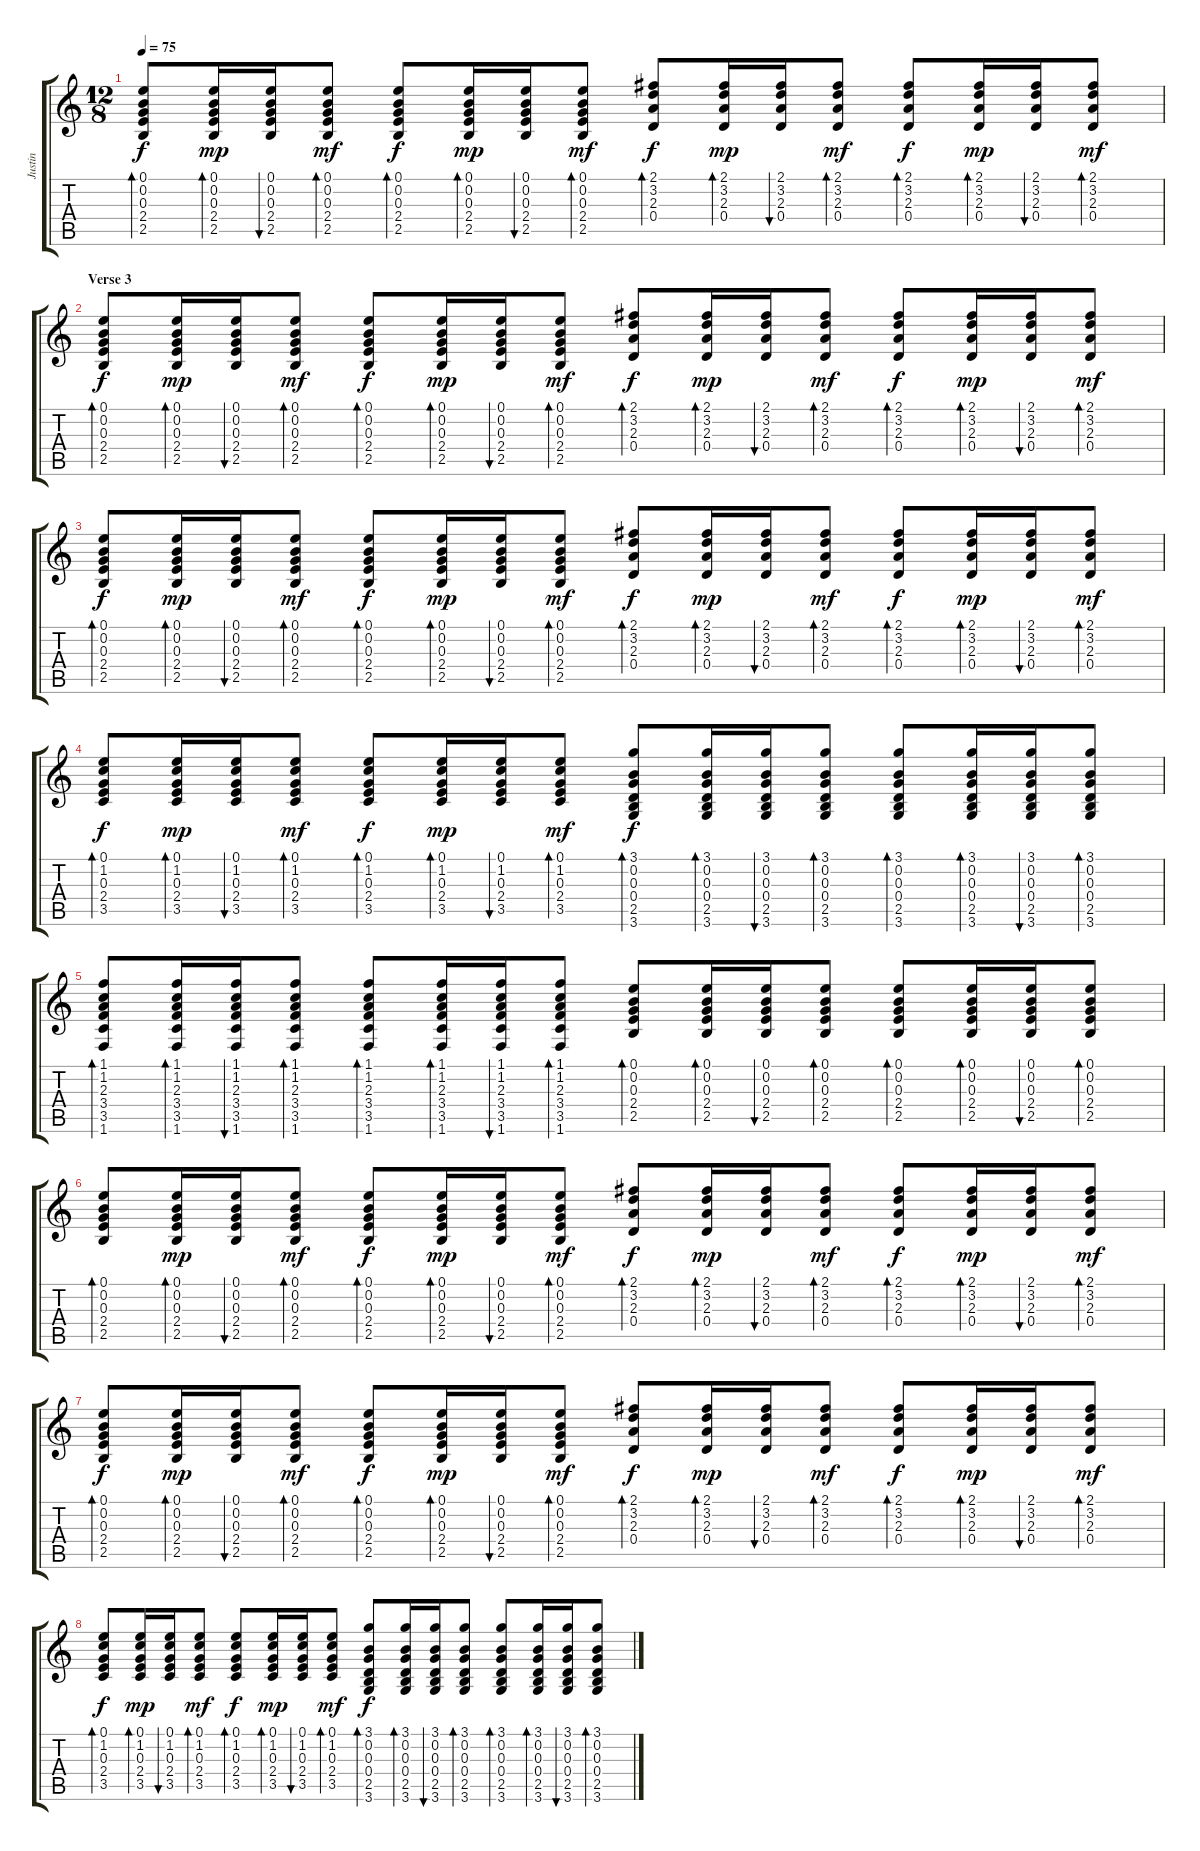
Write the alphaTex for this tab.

\track ("Justin" "Justin") {instrument acousticguitarsteel}
\staff {score tabs}
\tuning (E4 B3 G3 D3 A2 E2) {hide}
\ts (12 8)
\tempo 75
\clef g2
\ks c
(0.1 0.2 0.3 2.4 2.5).8{bd 60 dy f} (0.1 0.2 0.3 2.4 2.5).16{bd 60 dy mp} (0.1 0.2 0.3 2.4 2.5).16{bu 60} (0.1 0.2 0.3 2.4 2.5).8{bd 60 dy mf} (0.1 0.2 0.3 2.4 2.5).8{bd 60 dy f} (0.1 0.2 0.3 2.4 2.5).16{bd 60 dy mp} (0.1 0.2 0.3 2.4 2.5).16{bu 60} (0.1 0.2 0.3 2.4 2.5).8{bd 60 dy mf} (2.1 3.2 2.3 0.4).8{bd 60 dy f} (2.1 3.2 2.3 0.4).16{bd 60 dy mp} (2.1 3.2 2.3 0.4).16{bu 60} (2.1 3.2 2.3 0.4).8{bd 60 dy mf} (2.1 3.2 2.3 0.4).8{bd 60 dy f} (2.1 3.2 2.3 0.4).16{bd 60 dy mp} (2.1 3.2 2.3 0.4).16{bu 60} (2.1 3.2 2.3 0.4).8{bd 60 dy mf} |
\section ("" "Verse 3")
(0.1 0.2 0.3 2.4 2.5).8{bd 60 dy f} (0.1 0.2 0.3 2.4 2.5).16{bd 60 dy mp} (0.1 0.2 0.3 2.4 2.5).16{bu 60} (0.1 0.2 0.3 2.4 2.5).8{bd 60 dy mf} (0.1 0.2 0.3 2.4 2.5).8{bd 60 dy f} (0.1 0.2 0.3 2.4 2.5).16{bd 60 dy mp} (0.1 0.2 0.3 2.4 2.5).16{bu 60} (0.1 0.2 0.3 2.4 2.5).8{bd 60 dy mf} (2.1 3.2 2.3 0.4).8{bd 60 dy f} (2.1 3.2 2.3 0.4).16{bd 60 dy mp} (2.1 3.2 2.3 0.4).16{bu 60} (2.1 3.2 2.3 0.4).8{bd 60 dy mf} (2.1 3.2 2.3 0.4).8{bd 60 dy f} (2.1 3.2 2.3 0.4).16{bd 60 dy mp} (2.1 3.2 2.3 0.4).16{bu 60} (2.1 3.2 2.3 0.4).8{bd 60 dy mf} |
(0.1 0.2 0.3 2.4 2.5).8{bd 60 dy f} (0.1 0.2 0.3 2.4 2.5).16{bd 60 dy mp} (0.1 0.2 0.3 2.4 2.5).16{bu 60} (0.1 0.2 0.3 2.4 2.5).8{bd 60 dy mf} (0.1 0.2 0.3 2.4 2.5).8{bd 60 dy f} (0.1 0.2 0.3 2.4 2.5).16{bd 60 dy mp} (0.1 0.2 0.3 2.4 2.5).16{bu 60} (0.1 0.2 0.3 2.4 2.5).8{bd 60 dy mf} (2.1 3.2 2.3 0.4).8{bd 60 dy f} (2.1 3.2 2.3 0.4).16{bd 60 dy mp} (2.1 3.2 2.3 0.4).16{bu 60} (2.1 3.2 2.3 0.4).8{bd 60 dy mf} (2.1 3.2 2.3 0.4).8{bd 60 dy f} (2.1 3.2 2.3 0.4).16{bd 60 dy mp} (2.1 3.2 2.3 0.4).16{bu 60} (2.1 3.2 2.3 0.4).8{bd 60 dy mf} |
(0.1 1.2 0.3 2.4 3.5).8{bd 60 dy f} (0.1 1.2 0.3 2.4 3.5).16{bd 60 dy mp} (0.1 1.2 0.3 2.4 3.5).16{bu 60} (0.1 1.2 0.3 2.4 3.5).8{bd 60 dy mf} (0.1 1.2 0.3 2.4 3.5).8{bd 60 dy f} (0.1 1.2 0.3 2.4 3.5).16{bd 60 dy mp} (0.1 1.2 0.3 2.4 3.5).16{bu 60} (0.1 1.2 0.3 2.4 3.5).8{bd 60 dy mf} (3.1 0.2 0.3 0.4 2.5 3.6).8{bd 60 dy f} (3.1 0.2 0.3 0.4 2.5 3.6).16{bd 60} (3.1 0.2 0.3 0.4 2.5 3.6).16{bu 60} (3.1 0.2 0.3 0.4 2.5 3.6).8{bd 60} (3.1 0.2 0.3 0.4 2.5 3.6).8{bd 60} (3.1 0.2 0.3 0.4 2.5 3.6).16{bd 60} (3.1 0.2 0.3 0.4 2.5 3.6).16{bu 60} (3.1 0.2 0.3 0.4 2.5 3.6).8{bd 60} |
(1.1 1.2 2.3 3.4 3.5 1.6).8{bd 60} (1.1 1.2 2.3 3.4 3.5 1.6).16{bd 60} (1.1 1.2 2.3 3.4 3.5 1.6).16{bu 60} (1.1 1.2 2.3 3.4 3.5 1.6).8{bd 60} (1.1 1.2 2.3 3.4 3.5 1.6).8{bd 60} (1.1 1.2 2.3 3.4 3.5 1.6).16{bd 60} (1.1 1.2 2.3 3.4 3.5 1.6).16{bu 60} (1.1 1.2 2.3 3.4 3.5 1.6).8{bd 60} (0.1 0.2 0.3 2.4 2.5).8{bd 60} (0.1 0.2 0.3 2.4 2.5).16{bd 60} (0.1 0.2 0.3 2.4 2.5).16{bu 60} (0.1 0.2 0.3 2.4 2.5).8{bd 60} (0.1 0.2 0.3 2.4 2.5).8{bd 60} (0.1 0.2 0.3 2.4 2.5).16{bd 60} (0.1 0.2 0.3 2.4 2.5).16{bu 60} (0.1 0.2 0.3 2.4 2.5).8{bd 60} |
(0.1 0.2 0.3 2.4 2.5).8{bd 60} (0.1 0.2 0.3 2.4 2.5).16{bd 60 dy mp} (0.1 0.2 0.3 2.4 2.5).16{bu 60} (0.1 0.2 0.3 2.4 2.5).8{bd 60 dy mf} (0.1 0.2 0.3 2.4 2.5).8{bd 60 dy f} (0.1 0.2 0.3 2.4 2.5).16{bd 60 dy mp} (0.1 0.2 0.3 2.4 2.5).16{bu 60} (0.1 0.2 0.3 2.4 2.5).8{bd 60 dy mf} (2.1 3.2 2.3 0.4).8{bd 60 dy f} (2.1 3.2 2.3 0.4).16{bd 60 dy mp} (2.1 3.2 2.3 0.4).16{bu 60} (2.1 3.2 2.3 0.4).8{bd 60 dy mf} (2.1 3.2 2.3 0.4).8{bd 60 dy f} (2.1 3.2 2.3 0.4).16{bd 60 dy mp} (2.1 3.2 2.3 0.4).16{bu 60} (2.1 3.2 2.3 0.4).8{bd 60 dy mf} |
(0.1 0.2 0.3 2.4 2.5).8{bd 60 dy f} (0.1 0.2 0.3 2.4 2.5).16{bd 60 dy mp} (0.1 0.2 0.3 2.4 2.5).16{bu 60} (0.1 0.2 0.3 2.4 2.5).8{bd 60 dy mf} (0.1 0.2 0.3 2.4 2.5).8{bd 60 dy f} (0.1 0.2 0.3 2.4 2.5).16{bd 60 dy mp} (0.1 0.2 0.3 2.4 2.5).16{bu 60} (0.1 0.2 0.3 2.4 2.5).8{bd 60 dy mf} (2.1 3.2 2.3 0.4).8{bd 60 dy f} (2.1 3.2 2.3 0.4).16{bd 60 dy mp} (2.1 3.2 2.3 0.4).16{bu 60} (2.1 3.2 2.3 0.4).8{bd 60 dy mf} (2.1 3.2 2.3 0.4).8{bd 60 dy f} (2.1 3.2 2.3 0.4).16{bd 60 dy mp} (2.1 3.2 2.3 0.4).16{bu 60} (2.1 3.2 2.3 0.4).8{bd 60 dy mf} |
(0.1 1.2 0.3 2.4 3.5).8{bd 60 dy f} (0.1 1.2 0.3 2.4 3.5).16{bd 60 dy mp} (0.1 1.2 0.3 2.4 3.5).16{bu 60} (0.1 1.2 0.3 2.4 3.5).8{bd 60 dy mf} (0.1 1.2 0.3 2.4 3.5).8{bd 60 dy f} (0.1 1.2 0.3 2.4 3.5).16{bd 60 dy mp} (0.1 1.2 0.3 2.4 3.5).16{bu 60} (0.1 1.2 0.3 2.4 3.5).8{bd 60 dy mf} (3.1 0.2 0.3 0.4 2.5 3.6).8{bd 60 dy f} (3.1 0.2 0.3 0.4 2.5 3.6).16{bd 60} (3.1 0.2 0.3 0.4 2.5 3.6).16{bu 60} (3.1 0.2 0.3 0.4 2.5 3.6).8{bd 60} (3.1 0.2 0.3 0.4 2.5 3.6).8{bd 60} (3.1 0.2 0.3 0.4 2.5 3.6).16{bd 60} (3.1 0.2 0.3 0.4 2.5 3.6).16{bu 60} (3.1 0.2 0.3 0.4 2.5 3.6).8{bd 60}
